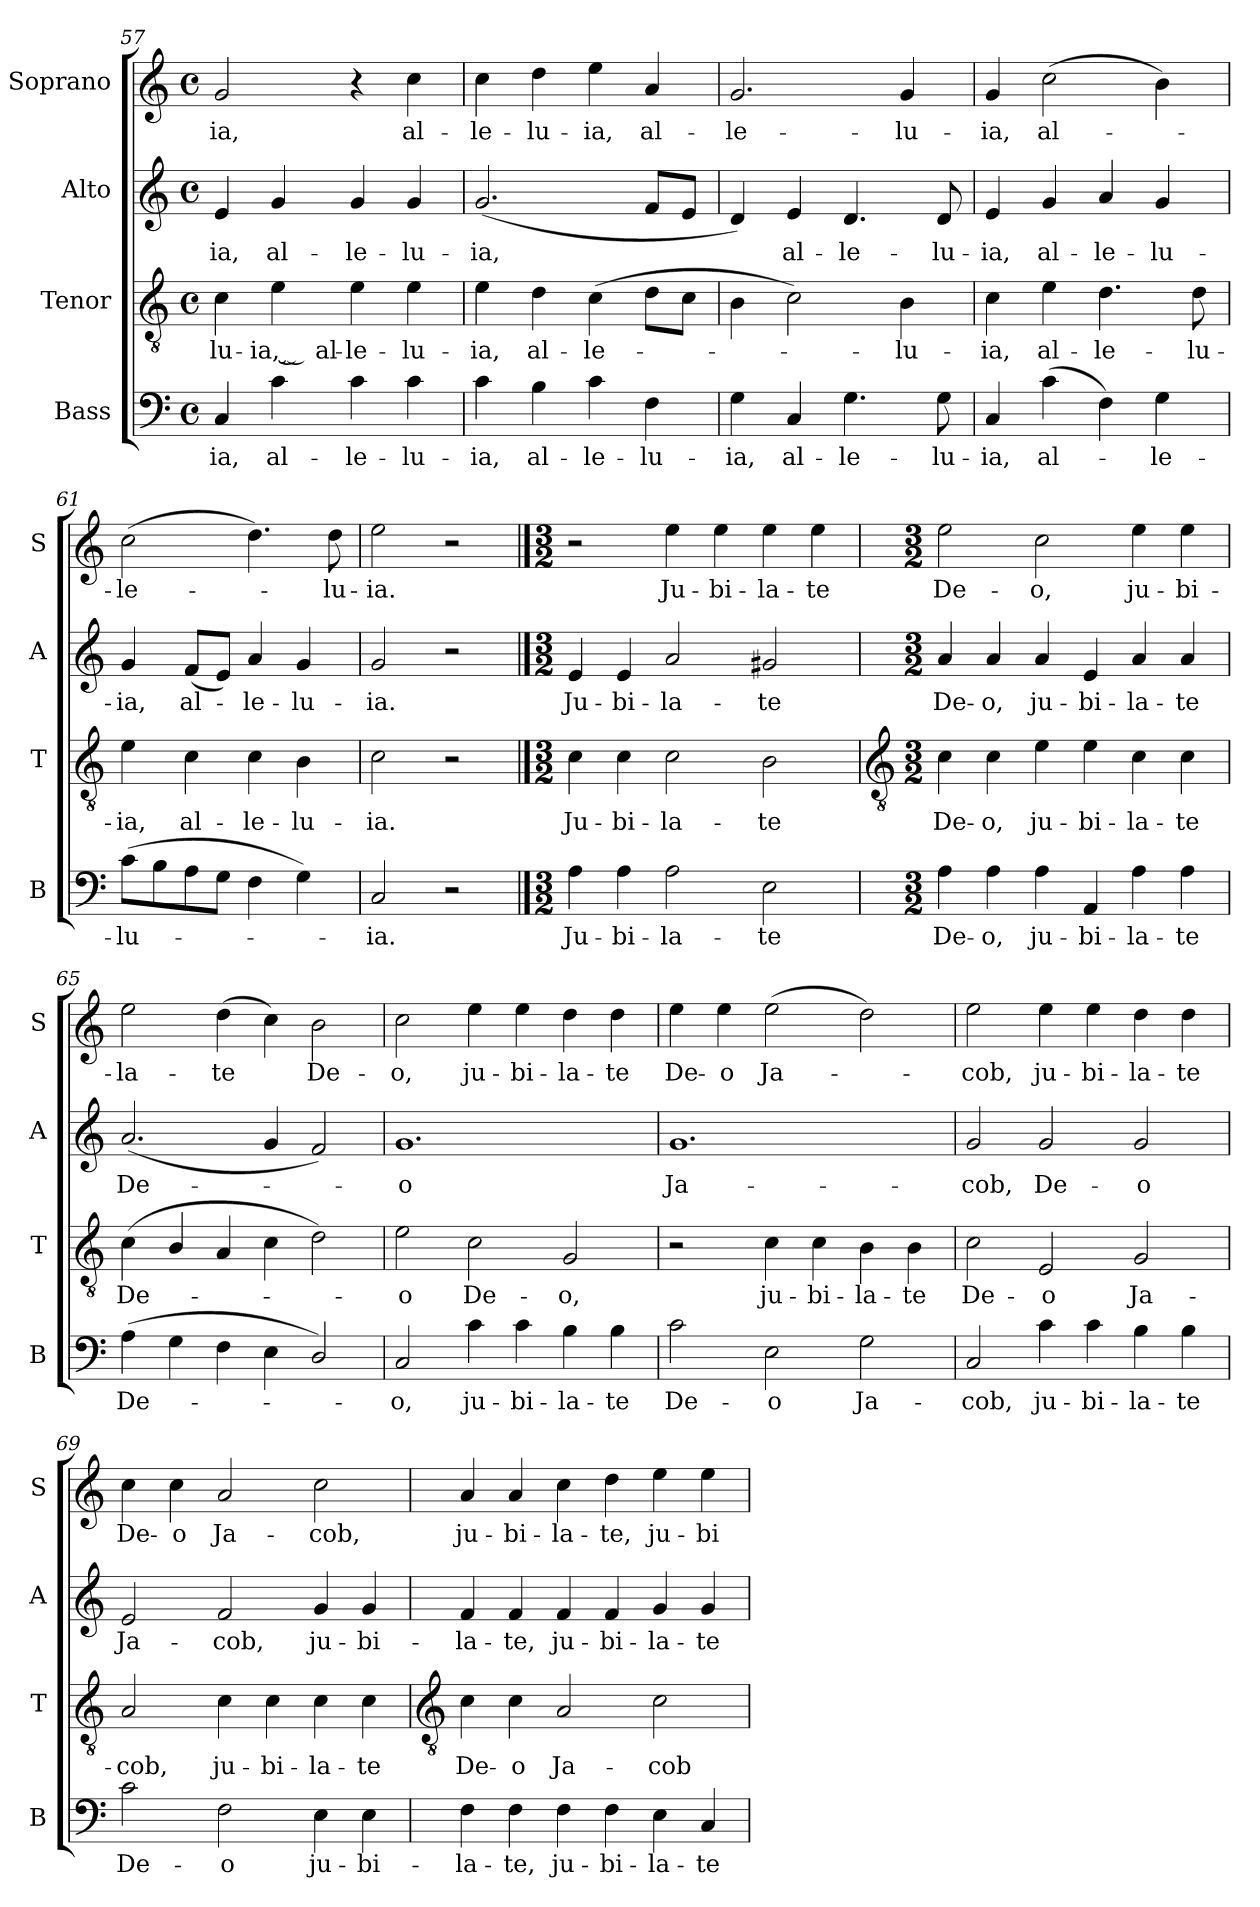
**kern	**text	**kern	**text	**kern	**text	**kern	**text
*part4	*part4	*part3	*part3	*part2	*part2	*part1	*part1
*staff4	*staff4	*staff3	*staff3	*staff2	*staff2	*staff1	*staff1
*I"Bass	*	*I"Tenor	*	*I"Alto	*	*I"Soprano	*
*I'B	*	*I'T	*	*I'A	*	*I'S	*
!!LO:LB:g=z
*clefF4	*	*clefGv2	*	*clefG2	*	*clefG2	*
*k[]	*	*k[]	*	*k[]	*	*k[]	*
*C:	*	*C:	*	*C:	*	*C:	*
*M4/4	*	*M4/4	*	*M4/4	*	*M4/4	*
*met(c)	*	*met(c)	*	*met(c)	*	*met(c)	*
=57	=57	=57	=57	=57	=57	=57	=57
!	!LO:LY:b	!	!LO:LY:b	!	!LO:LY:b	!	!LO:LY:b
4C	-ia,	4c	-lu-	4e	-ia,	2g	-ia,
!	!LO:LY:b	!	!LO:LY:b	!	!LO:LY:b	!	!
4c	al-	4e	-ia, ̮ al-	4g	al-	.	.
!	!LO:LY:b	!	!LO:LY:b	!	!LO:LY:b	!	!
4c	-le-	4e	-le-	4g	-le-	4r	.
!	!LO:LY:b	!	!LO:LY:b	!	!LO:LY:b	!	!LO:LY:b
4c	-lu-	4e	-lu-	4g	-lu-	4cc	al-
=58	=58	=58	=58	=58	=58	=58	=58
!	!LO:LY:b	!	!LO:LY:b	!	!LO:LY:b	!	!LO:LY:b
4c	-ia,	4e	-ia,	(<2.g	-ia,	4cc	-le-
!	!LO:LY:b	!	!LO:LY:b	!	!	!	!LO:LY:b
4B	al-	4d	al-	.	.	4dd	-lu-
!	!LO:LY:b	!	!LO:LY:b	!	!	!	!LO:LY:b
4c	-le-	(>4c	-le-	.	.	4ee	-ia,
!	!LO:LY:b	!	!	!	!	!	!LO:LY:b
4F	-lu-	8dL	.	8fL	.	4a	al-
.	.	8cJ	.	8eJ	.	.	.
=59	=59	=59	=59	=59	=59	=59	=59
!	!LO:LY:b	!	!	!	!	!	!LO:LY:b
4G	-ia,	4B	.	4d)	.	2.g	-le-
!	!LO:LY:b	!	!	!	!LO:LY:b	!	!
4C	al-	2c)	.	4e	al-	.	.
!	!LO:LY:b	!	!	!	!LO:LY:b	!	!
4.G	-le-	.	.	4.d	-le-	.	.
!	!	!	!LO:LY:b	!	!	!	!LO:LY:b
.	.	4B	lu-	.	.	4g	-lu-
!	!LO:LY:b	!	!	!	!LO:LY:b	!	!
8G	-lu-	.	.	8d	-lu-	.	.
=60	=60	=60	=60	=60	=60	=60	=60
!	!LO:LY:b	!	!LO:LY:b	!	!LO:LY:b	!	!LO:LY:b
4C	-ia,	4c	-ia,	4e	-ia,	4g	-ia,
!	!LO:LY:b	!	!LO:LY:b	!	!LO:LY:b	!	!LO:LY:b
(4c	al-	4e	al-	4g	al-	(>2cc	al-
!	!	!	!LO:LY:b	!	!LO:LY:b	!	!
4F)	.	4.d	-le-	4a	-le-	.	.
!	!LO:LY:b	!	!	!	!LO:LY:b	!	!
4G	le-	.	.	4g	-lu-	4b)	.
!	!	!	!LO:LY:b	!	!	!	!
.	.	8d	-lu-	.	.	.	.
=61	=61	=61	=61	=61	=61	=61	=61
!	!LO:LY:b	!	!LO:LY:b	!	!LO:LY:b	!	!LO:LY:b
(>8cL	-lu-	4e	-ia,	4g	-ia,	(>2cc	le-
8B	.	.	.	.	.	.	.
!	!	!	!LO:LY:b	!	!LO:LY:b	!	!
8A	.	4c	al-	(<8fL	al-	.	.
8GJ	.	.	.	8eJ)	.	.	.
!	!	!	!LO:LY:b	!	!LO:LY:b	!	!
4F	.	4c	-le-	4a	le-	4.dd)	.
!	!	!	!LO:LY:b	!	!LO:LY:b	!	!
4G)	.	4B	-lu-	4g	-lu-	.	.
!	!	!	!	!	!	!	!LO:LY:b
.	.	.	.	.	.	8dd	lu-
=62	=62	=62	=62	=62	=62	=62	=62
!	!LO:LY:b	!	!LO:LY:b	!	!LO:LY:b	!	!LO:LY:b
2C	ia.	2c	-ia.	2g	-ia.	2ee	-ia.
2r	.	2r	.	2r	.	2r	.
==63	==63	==63	==63	==63	==63	==63	==63
*M3/2	*	*M3/2	*	*M3/2	*	*M3/2	*
!	!LO:LY:b	!	!LO:LY:b	!	!LO:LY:b	!	!
4A	Ju-	4c	Ju-	4e	Ju-	2r	.
!	!LO:LY:b	!	!LO:LY:b	!	!LO:LY:b	!	!
4A	-bi-	4c	-bi-	4e	-bi-	.	.
!	!LO:LY:b	!	!LO:LY:b	!	!LO:LY:b	!	!LO:LY:b
2A	-la-	2c	-la-	2a	-la-	4ee	Ju-
!	!	!	!	!	!	!	!LO:LY:b
.	.	.	.	.	.	4ee	-bi-
!	!LO:LY:b	!	!LO:LY:b	!	!LO:LY:b	!	!LO:LY:b
2E	-te	2B	-te	2g#X	-te	4ee	-la-
!	!	!	!	!	!	!	!LO:LY:b
.	.	.	.	.	.	4ee	-te
!!LO:LB:g=z
=64	=64	=64	=64	=64	=64	=64	=64
*	*	*clefGv2	*	*	*	*	*
*M3/2	*	*M3/2	*	*M3/2	*	*M3/2	*
!	!LO:LY:b	!	!LO:LY:b	!	!LO:LY:b	!	!LO:LY:b
4A	De-	4c	De-	4a	De-	2ee	De-
!	!LO:LY:b	!	!LO:LY:b	!	!LO:LY:b	!	!
4A	-o,	4c	-o,	4a	-o,	.	.
!	!LO:LY:b	!	!LO:LY:b	!	!LO:LY:b	!	!LO:LY:b
4A	ju-	4e	ju-	4a	ju-	2cc	-o,
!	!LO:LY:b	!	!LO:LY:b	!	!LO:LY:b	!	!
4AA	-bi-	4e	-bi-	4e	-bi-	.	.
!	!LO:LY:b	!	!LO:LY:b	!	!LO:LY:b	!	!LO:LY:b
4A	-la-	4c	-la-	4a	-la-	4ee	ju-
!	!LO:LY:b	!	!LO:LY:b	!	!LO:LY:b	!	!LO:LY:b
4A	-te	4c	-te	4a	-te	4ee	-bi-
=65	=65	=65	=65	=65	=65	=65	=65
!	!LO:LY:b	!	!LO:LY:b	!	!LO:LY:b	!	!LO:LY:b
(>4A	De-	(>4c	De-	(<2.a	De-	2ee	-la-
4G	.	4B/	.	.	.	.	.
!	!	!	!	!	!	!	!LO:LY:b
4F	.	4A	.	.	.	(>4dd	-te
4E	.	4c	.	4g	.	4cc)	.
!	!	!	!	!	!	!	!LO:LY:b
2D/)	.	2d)	.	2f)	.	2b	De-
=66	=66	=66	=66	=66	=66	=66	=66
!	!LO:LY:b	!	!LO:LY:b	!	!LO:LY:b	!	!LO:LY:b
2C	o,	2e	o	1.g	o	2cc	-o,
!	!LO:LY:b	!	!LO:LY:b	!	!	!	!LO:LY:b
4c	ju-	2c	De-	.	.	4ee	ju-
!	!LO:LY:b	!	!	!	!	!	!LO:LY:b
4c	-bi-	.	.	.	.	4ee	-bi-
!	!LO:LY:b	!	!LO:LY:b	!	!	!	!LO:LY:b
4B	-la-	2G	-o,	.	.	4dd	-la-
!	!LO:LY:b	!	!	!	!	!	!LO:LY:b
4B	-te	.	.	.	.	4dd	-te
=67	=67	=67	=67	=67	=67	=67	=67
!	!LO:LY:b	!	!	!	!LO:LY:b	!	!LO:LY:b
2c	De-	2r	.	1.g	Ja-	4ee	De-
!	!	!	!	!	!	!	!LO:LY:b
.	.	.	.	.	.	4ee	-o
!	!LO:LY:b	!	!LO:LY:b	!	!	!	!LO:LY:b
2E	-o	4c	ju-	.	.	(>2ee	Ja-
!	!	!	!LO:LY:b	!	!	!	!
.	.	4c	-bi-	.	.	.	.
!	!LO:LY:b	!	!LO:LY:b	!	!	!	!
2G	Ja-	4B	-la-	.	.	2dd)	.
!	!	!	!LO:LY:b	!	!	!	!
.	.	4B	-te	.	.	.	.
=68	=68	=68	=68	=68	=68	=68	=68
!	!LO:LY:b	!	!LO:LY:b	!	!LO:LY:b	!	!LO:LY:b
2C	-cob,	2c	De-	2g	-cob,	2ee	cob,
!	!LO:LY:b	!	!LO:LY:b	!	!LO:LY:b	!	!LO:LY:b
4c	ju-	2E	-o	2g	De-	4ee	ju-
!	!LO:LY:b	!	!	!	!	!	!LO:LY:b
4c	-bi-	.	.	.	.	4ee	-bi-
!	!LO:LY:b	!	!LO:LY:b	!	!LO:LY:b	!	!LO:LY:b
4B	-la-	2G	Ja-	2g	-o	4dd	-la-
!	!LO:LY:b	!	!	!	!	!	!LO:LY:b
4B	-te	.	.	.	.	4dd	-te
=69	=69	=69	=69	=69	=69	=69	=69
!	!LO:LY:b	!	!LO:LY:b	!	!LO:LY:b	!	!LO:LY:b
2c	De-	2A	-cob,	2e	Ja-	4cc	De-
!	!	!	!	!	!	!	!LO:LY:b
.	.	.	.	.	.	4cc	-o
!	!LO:LY:b	!	!LO:LY:b	!	!LO:LY:b	!	!LO:LY:b
2F	-o	4c	ju-	2f	-cob,	2a	Ja-
!	!	!	!LO:LY:b	!	!	!	!
.	.	4c	-bi-	.	.	.	.
!	!LO:LY:b	!	!LO:LY:b	!	!LO:LY:b	!	!LO:LY:b
4E	ju-	4c	-la-	4g	ju-	2cc	-cob,
!	!LO:LY:b	!	!LO:LY:b	!	!LO:LY:b	!	!
4E	-bi-	4c	-te	4g	-bi-	.	.
!!LO:LB:g=z
=70	=70	=70	=70	=70	=70	=70	=70
*	*	*clefGv2	*	*	*	*	*
!	!LO:LY:b	!	!LO:LY:b	!	!LO:LY:b	!	!LO:LY:b
4F	-la-	4c	De-	4f	-la-	4a	ju-
!	!LO:LY:b	!	!LO:LY:b	!	!LO:LY:b	!	!LO:LY:b
4F	-te,	4c	-o	4f	-te,	4a	-bi-
!	!LO:LY:b	!	!LO:LY:b	!	!LO:LY:b	!	!LO:LY:b
4F	ju-	2A	Ja-	4f	ju-	4cc	-la-
!	!LO:LY:b	!	!	!	!LO:LY:b	!	!LO:LY:b
4F	-bi-	.	.	4f	-bi-	4dd	-te,
!	!LO:LY:b	!	!LO:LY:b	!	!LO:LY:b	!	!LO:LY:b
4E	-la-	2c	-cob	4g	-la-	4ee	ju-
!	!LO:LY:b	!	!	!	!LO:LY:b	!	!LO:LY:b
4C	-te	.	.	4g	-te	4ee	-bi-
=	=	=	=	=	=	=	=
*-	*-	*-	*-	*-	*-	*-	*-
